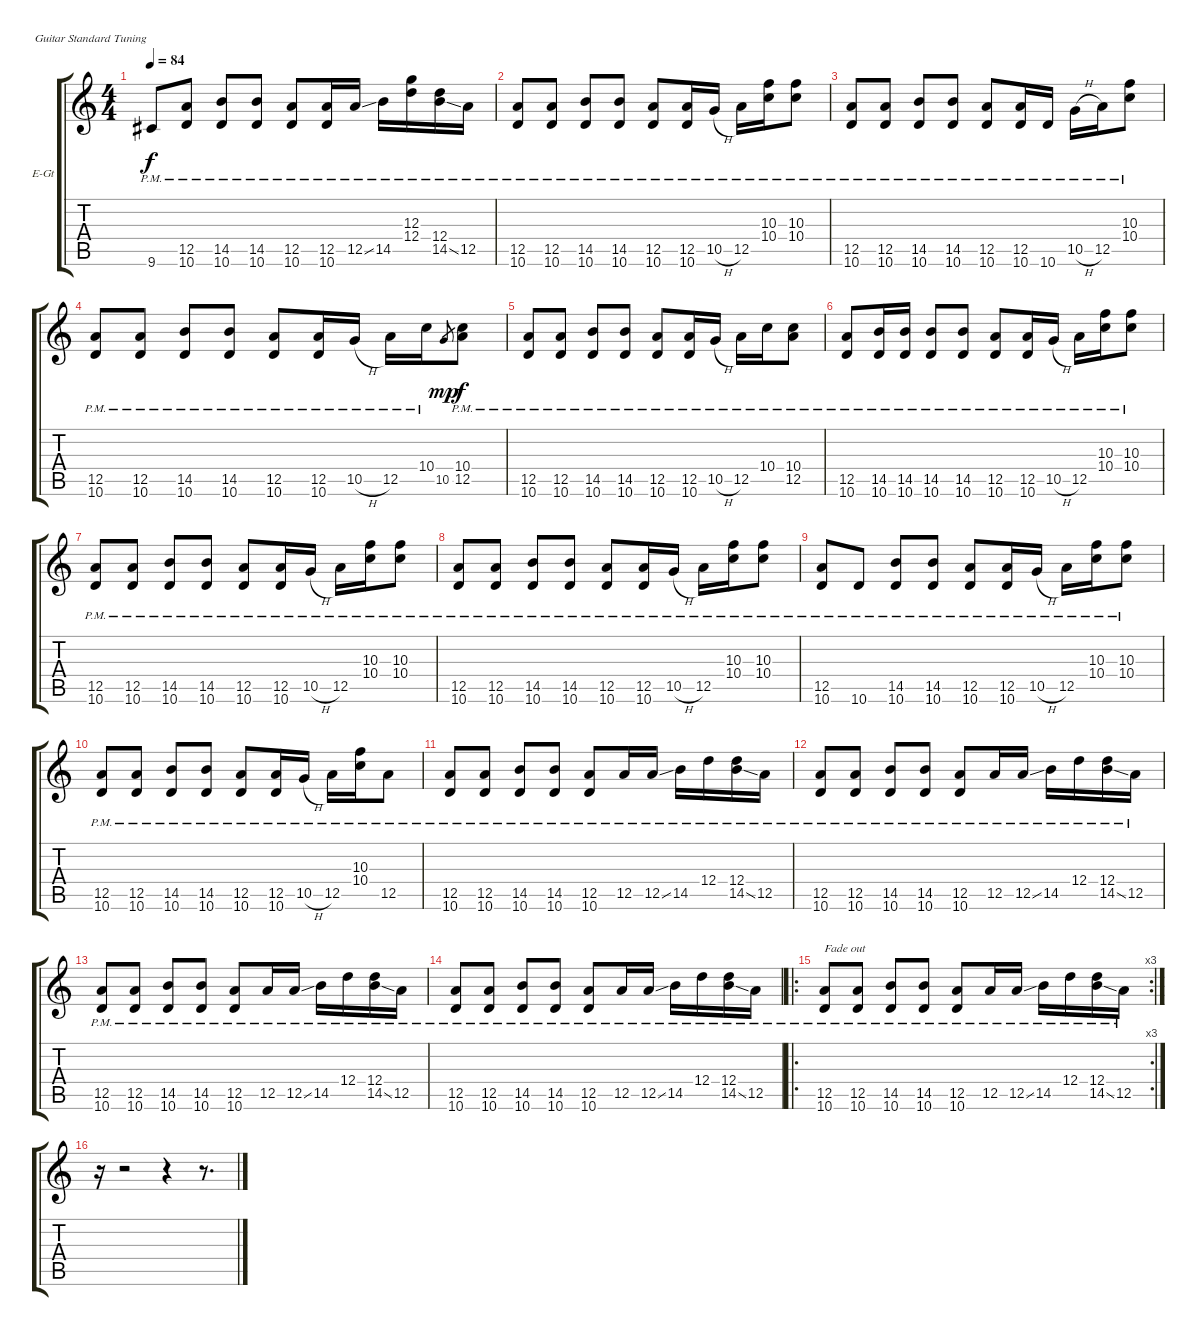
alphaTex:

\bracketExtendMode groupsimilarinstruments
\firstSystemTrackNameOrientation horizontal
\otherSystemsTrackNameOrientation horizontal
\track ("Guitar 1" "E-Gt") {instrument distortionguitar}
\staff {score tabs}
\tuning (E4 B3 G3 D3 A2 E2)
\ts (4 4)
\tempo 84
\clef g2
\ks c
9.6{pm}.8{dy f} (12.5{pm} 10.6{pm}).8 (14.5{pm} 10.6{pm}).8 (14.5{pm} 10.6{pm}).8 (12.5{pm} 10.6{pm}).8 (12.5{pm} 10.6{pm}).16 12.5{ss pm}.16 14.5{pm}.16 (12.3{pm} 12.4{pm}).16 (12.4{pm} 14.5{ss pm}).16 12.5{pm}.16 |
(12.5{pm} 10.6{pm}).8 (12.5{pm} 10.6{pm}).8 (14.5{pm} 10.6{pm}).8 (14.5{pm} 10.6{pm}).8 (12.5{pm} 10.6{pm}).8 (12.5{pm} 10.6{pm}).16 10.5{h pm}.16 12.5{pm}.16 (10.3{pm} 10.4{pm}).16 (10.3{pm} 10.4{pm}).8 |
(12.5{pm} 10.6{pm}).8 (12.5{pm} 10.6{pm}).8 (14.5{pm} 10.6{pm}).8 (14.5{pm} 10.6{pm}).8 (12.5{pm} 10.6{pm}).8 (12.5{pm} 10.6{pm}).16 10.6{pm}.16 10.5{h pm}.16 12.5{pm}.16 (10.3{pm} 10.4{pm}).8 |
(12.5{pm} 10.6{pm}).8 (12.5{pm} 10.6{pm}).8 (14.5{pm} 10.6{pm}).8 (14.5{pm} 10.6{pm}).8 (12.5{pm} 10.6{pm}).8 (12.5{pm} 10.6{pm}).16 10.5{h pm}.16 12.5{pm}.16 10.4{pm}.16 10.5.8{gr dy mp} (10.4{pm} 12.5{pm}).8{dy f} |
(12.5{pm} 10.6{pm}).8 (12.5{pm} 10.6{pm}).8 (14.5{pm} 10.6{pm}).8 (14.5{pm} 10.6{pm}).8 (12.5{pm} 10.6{pm}).8 (12.5{pm} 10.6{pm}).16 10.5{h pm}.16 12.5{pm}.16 10.4{pm}.16 (10.4{pm} 12.5{pm}).8 |
(12.5{pm} 10.6{pm}).8 (14.5{pm} 10.6{pm}).16 (14.5{pm} 10.6{pm}).16 (14.5{pm} 10.6{pm}).8 (14.5{pm} 10.6{pm}).8 (12.5{pm} 10.6{pm}).8 (12.5{pm} 10.6{pm}).16 10.5{h pm}.16 12.5{pm}.16 (10.3{pm} 10.4{pm}).16 (10.3{pm} 10.4{pm}).8 |
(12.5{pm} 10.6{pm}).8 (12.5{pm} 10.6{pm}).8 (14.5{pm} 10.6{pm}).8 (14.5{pm} 10.6{pm}).8 (12.5{pm} 10.6{pm}).8 (12.5{pm} 10.6{pm}).16 10.5{h pm}.16 12.5{pm}.16 (10.3{pm} 10.4{pm}).16 (10.3{pm} 10.4{pm}).8 |
(12.5{pm} 10.6{pm}).8 (12.5{pm} 10.6{pm}).8 (14.5{pm} 10.6{pm}).8 (14.5{pm} 10.6{pm}).8 (12.5{pm} 10.6{pm}).8 (12.5{pm} 10.6{pm}).16 10.5{h pm}.16 12.5{pm}.16 (10.3{pm} 10.4{pm}).16 (10.3{pm} 10.4{pm}).8 |
(12.5{pm} 10.6{pm}).8 10.6{pm}.8 (14.5{pm} 10.6{pm}).8 (14.5{pm} 10.6{pm}).8 (12.5{pm} 10.6{pm}).8 (12.5{pm} 10.6{pm}).16 10.5{h pm}.16 12.5{pm}.16 (10.3{pm} 10.4{pm}).16 (10.3{pm} 10.4{pm}).8 |
(12.5{pm} 10.6{pm}).8 (12.5{pm} 10.6{pm}).8 (14.5{pm} 10.6{pm}).8 (14.5{pm} 10.6{pm}).8 (12.5{pm} 10.6{pm}).8 (12.5{pm} 10.6{pm}).16 10.5{h pm}.16 12.5{pm}.16 (10.3{pm} 10.4{pm}).16 12.5{pm}.8 |
(12.5{pm} 10.6{pm}).8 (12.5{pm} 10.6{pm}).8 (14.5{pm} 10.6{pm}).8 (14.5{pm} 10.6{pm}).8 (12.5{pm} 10.6{pm}).8 12.5{pm}.16 12.5{ss pm}.16 14.5{pm}.16 12.4{pm}.16 (12.4{pm} 14.5{ss pm}).16 12.5{pm}.16 |
(12.5{pm} 10.6{pm}).8 (12.5{pm} 10.6{pm}).8 (14.5{pm} 10.6{pm}).8 (14.5{pm} 10.6{pm}).8 (12.5{pm} 10.6{pm}).8 12.5{pm}.16 12.5{ss pm}.16 14.5{pm}.16 12.4{pm}.16 (12.4{pm} 14.5{ss pm}).16 12.5{pm}.16 |
(12.5{pm} 10.6{pm}).8 (12.5{pm} 10.6{pm}).8 (14.5{pm} 10.6{pm}).8 (14.5{pm} 10.6{pm}).8 (12.5{pm} 10.6{pm}).8 12.5{pm}.16 12.5{ss pm}.16 14.5{pm}.16 12.4{pm}.16 (12.4{pm} 14.5{ss pm}).16 12.5{pm}.16 |
(12.5{pm} 10.6{pm}).8 (12.5{pm} 10.6{pm}).8 (14.5{pm} 10.6{pm}).8 (14.5{pm} 10.6{pm}).8 (12.5{pm} 10.6{pm}).8 12.5{pm}.16 12.5{ss pm}.16 14.5{pm}.16 12.4{pm}.16 (12.4{pm} 14.5{ss pm}).16 12.5{pm}.16 |
\ro
\rc 3
(12.5{pm} 10.6{pm}).8{txt "Fade out"} (12.5{pm} 10.6{pm}).8 (14.5{pm} 10.6{pm}).8 (14.5{pm} 10.6{pm}).8 (12.5{pm} 10.6{pm}).8 12.5{pm}.16 12.5{ss pm}.16 14.5{pm}.16 12.4{pm}.16 (12.4{pm} 14.5{ss pm}).16 12.5{pm}.16 |
r.16 r.2 r.4 r.8{d}
